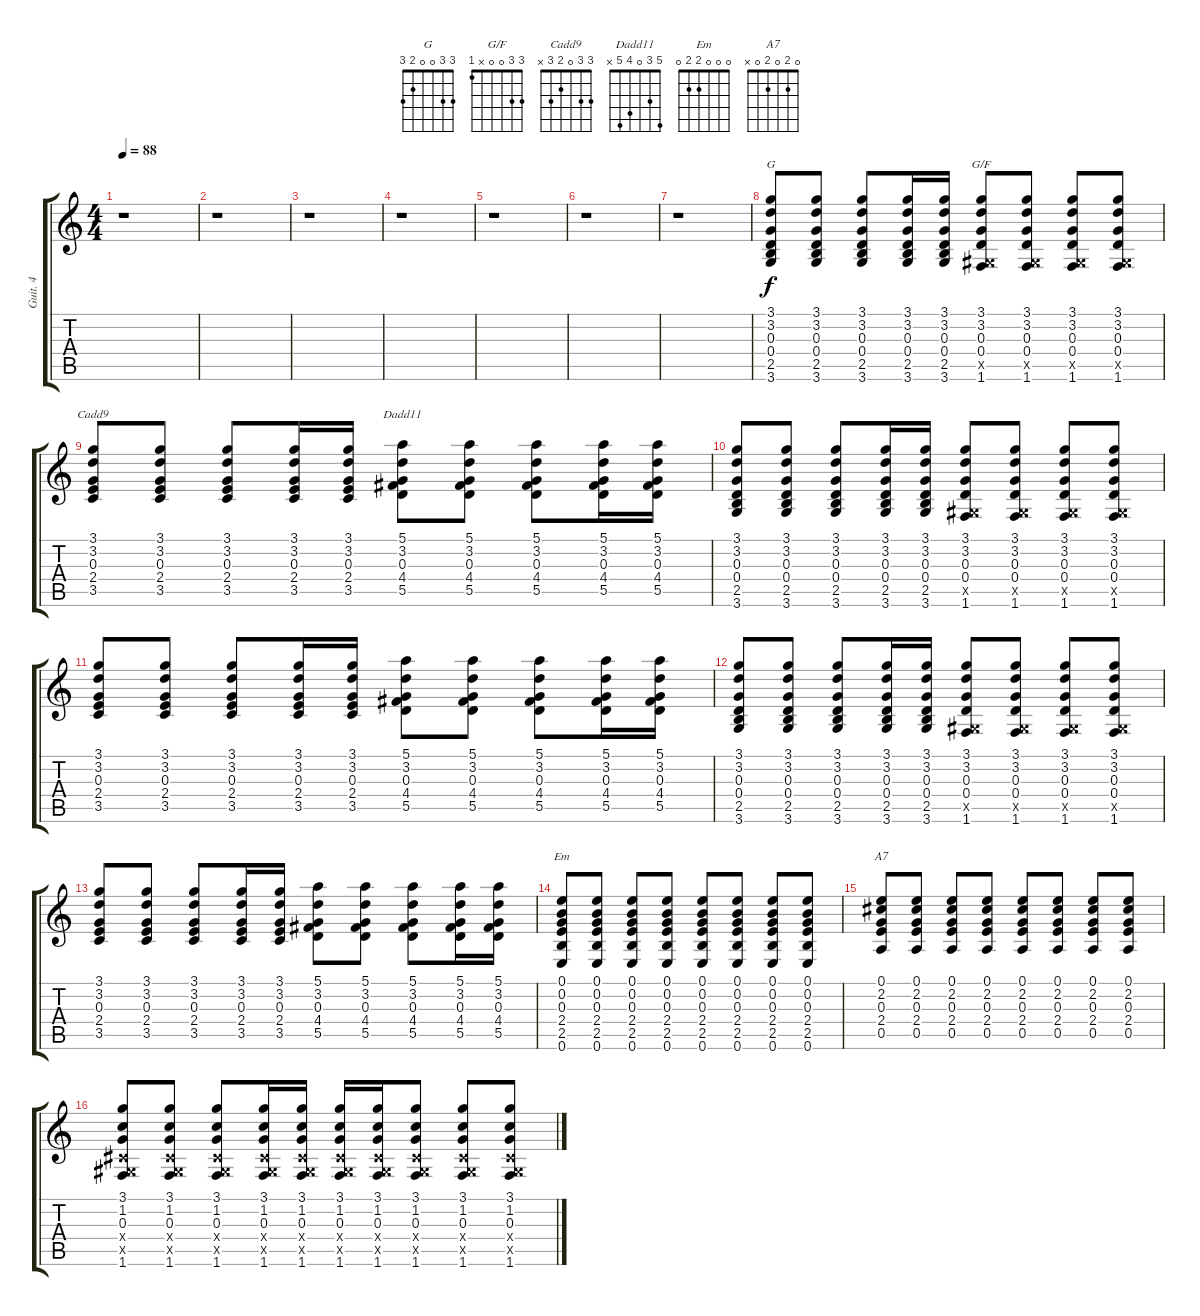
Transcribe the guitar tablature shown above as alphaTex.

\track ("Guit. 4" "Guit. 4") {instrument acousticguitarsteel}
\staff {score tabs}
\tuning (E4 B3 G3 D3 A2 E2) {hide}
\chord ("G" 3 3 0 0 2 3)
\chord ("G/F" 3 3 0 0 x 1)
\chord ("Cadd9" 3 3 0 2 3 x)
\chord ("Dadd11" 5 3 0 4 5 x)
\chord ("Em" 0 0 0 2 2 0)
\chord ("A7" 0 2 0 2 0 x)
\ts (4 4)
\tempo 88
\clef g2
\ks c
r.1{dy f} |
r.1 |
r.1 |
r.1 |
r.1 |
r.1 |
r.1 |
(3.1 3.2 0.3 0.4 2.5 3.6).8{ch "G"} (3.1 3.2 0.3 0.4 2.5 3.6).8 (3.1 3.2 0.3 0.4 2.5 3.6).8 (3.1 3.2 0.3 0.4 2.5 3.6).16 (3.1 3.2 0.3 0.4 2.5 3.6).16 (3.1 3.2 0.3 0.4 -1.5{x} 1.6).8{ch "G/F"} (3.1 3.2 0.3 0.4 -1.5{x} 1.6).8 (3.1 3.2 0.3 0.4 -1.5{x} 1.6).8 (3.1 3.2 0.3 0.4 -1.5{x} 1.6).8 |
(3.1 3.2 0.3 2.4 3.5).8{ch "Cadd9"} (3.1 3.2 0.3 2.4 3.5).8 (3.1 3.2 0.3 2.4 3.5).8 (3.1 3.2 0.3 2.4 3.5).16 (3.1 3.2 0.3 2.4 3.5).16 (5.1 3.2 0.3 4.4 5.5).8{ch "Dadd11"} (5.1 3.2 0.3 4.4 5.5).8 (5.1 3.2 0.3 4.4 5.5).8 (5.1 3.2 0.3 4.4 5.5).16 (5.1 3.2 0.3 4.4 5.5).16 |
(3.1 3.2 0.3 0.4 2.5 3.6).8 (3.1 3.2 0.3 0.4 2.5 3.6).8 (3.1 3.2 0.3 0.4 2.5 3.6).8 (3.1 3.2 0.3 0.4 2.5 3.6).16 (3.1 3.2 0.3 0.4 2.5 3.6).16 (3.1 3.2 0.3 0.4 -1.5{x} 1.6).8 (3.1 3.2 0.3 0.4 -1.5{x} 1.6).8 (3.1 3.2 0.3 0.4 -1.5{x} 1.6).8 (3.1 3.2 0.3 0.4 -1.5{x} 1.6).8 |
(3.1 3.2 0.3 2.4 3.5).8 (3.1 3.2 0.3 2.4 3.5).8 (3.1 3.2 0.3 2.4 3.5).8 (3.1 3.2 0.3 2.4 3.5).16 (3.1 3.2 0.3 2.4 3.5).16 (5.1 3.2 0.3 4.4 5.5).8 (5.1 3.2 0.3 4.4 5.5).8 (5.1 3.2 0.3 4.4 5.5).8 (5.1 3.2 0.3 4.4 5.5).16 (5.1 3.2 0.3 4.4 5.5).16 |
(3.1 3.2 0.3 0.4 2.5 3.6).8 (3.1 3.2 0.3 0.4 2.5 3.6).8 (3.1 3.2 0.3 0.4 2.5 3.6).8 (3.1 3.2 0.3 0.4 2.5 3.6).16 (3.1 3.2 0.3 0.4 2.5 3.6).16 (3.1 3.2 0.3 0.4 -1.5{x} 1.6).8 (3.1 3.2 0.3 0.4 -1.5{x} 1.6).8 (3.1 3.2 0.3 0.4 -1.5{x} 1.6).8 (3.1 3.2 0.3 0.4 -1.5{x} 1.6).8 |
(3.1 3.2 0.3 2.4 3.5).8 (3.1 3.2 0.3 2.4 3.5).8 (3.1 3.2 0.3 2.4 3.5).8 (3.1 3.2 0.3 2.4 3.5).16 (3.1 3.2 0.3 2.4 3.5).16 (5.1 3.2 0.3 4.4 5.5).8 (5.1 3.2 0.3 4.4 5.5).8 (5.1 3.2 0.3 4.4 5.5).8 (5.1 3.2 0.3 4.4 5.5).16 (5.1 3.2 0.3 4.4 5.5).16 |
(0.1 0.2 0.3 2.4 2.5 0.6).8{ch "Em"} (0.1 0.2 0.3 2.4 2.5 0.6).8 (0.1 0.2 0.3 2.4 2.5 0.6).8 (0.1 0.2 0.3 2.4 2.5 0.6).8 (0.1 0.2 0.3 2.4 2.5 0.6).8 (0.1 0.2 0.3 2.4 2.5 0.6).8 (0.1 0.2 0.3 2.4 2.5 0.6).8 (0.1 0.2 0.3 2.4 2.5 0.6).8 |
(0.1 2.2 0.3 2.4 0.5).8{ch "A7"} (0.1 2.2 0.3 2.4 0.5).8 (0.1 2.2 0.3 2.4 0.5).8 (0.1 2.2 0.3 2.4 0.5).8 (0.1 2.2 0.3 2.4 0.5).8 (0.1 2.2 0.3 2.4 0.5).8 (0.1 2.2 0.3 2.4 0.5).8 (0.1 2.2 0.3 2.4 0.5).8 |
(3.1 1.2 0.3 -1.4{x} -1.5{x} 1.6).8 (3.1 1.2 0.3 -1.4{x} -1.5{x} 1.6).8 (3.1 1.2 0.3 -1.4{x} -1.5{x} 1.6).8 (3.1 1.2 0.3 -1.4{x} -1.5{x} 1.6).16 (3.1 1.2 0.3 -1.4{x} -1.5{x} 1.6).16 (3.1 1.2 0.3 -1.4{x} -1.5{x} 1.6).16 (3.1 1.2 0.3 -1.4{x} -1.5{x} 1.6).16 (3.1 1.2 0.3 -1.4{x} -1.5{x} 1.6).8 (3.1 1.2 0.3 -1.4{x} -1.5{x} 1.6).8 (3.1 1.2 0.3 -1.4{x} -1.5{x} 1.6).8
